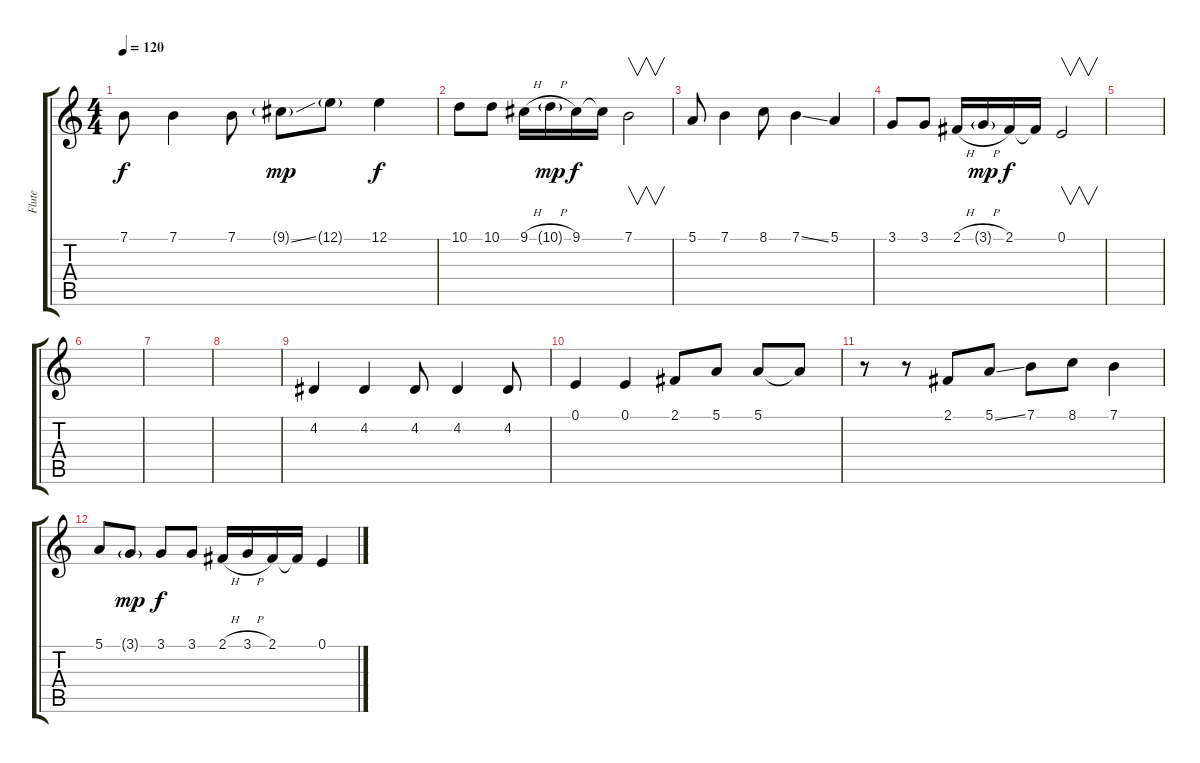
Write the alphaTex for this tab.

\track ("Flute" "Flute") {instrument panflute}
\staff {score tabs}
\tuning (E4 B3 G3 D3 A2 E2) {hide}
\ts (4 4)
\tempo 120
\clef g2
\ks c
7.1.8{dy f} 7.1.4 7.1.8 9.1{ss g}.8{dy mp} 12.1{g}.8 12.1.4{dy f} |
10.1.8 10.1.8 9.1{h}.16 10.1{h g}.16{dy mp} 9.1.16{dy f} 9.1{t}.16 7.1.2{v} |
5.1.8 7.1.4 8.1.8 7.1{ss}.4 5.1.4 |
3.1.8 3.1.8 2.1{h}.16 3.1{h g}.16{dy mp} 2.1.16{dy f} 2.1{t}.16 0.1.2{v} |
|
|
|
|
4.2.4 4.2.4 4.2.8 4.2.4 4.2.8 |
0.1.4 0.1.4 2.1.8 5.1.8 5.1.8 5.1{t}.8 |
r.8 r.8 2.1.8 5.1{ss}.8 7.1.8 8.1.8 7.1.4 |
5.1.8 3.1{g}.8{dy mp} 3.1.8{dy f} 3.1.8 2.1{h}.16 3.1{h}.16 2.1.16 2.1{t}.16 0.1.4
